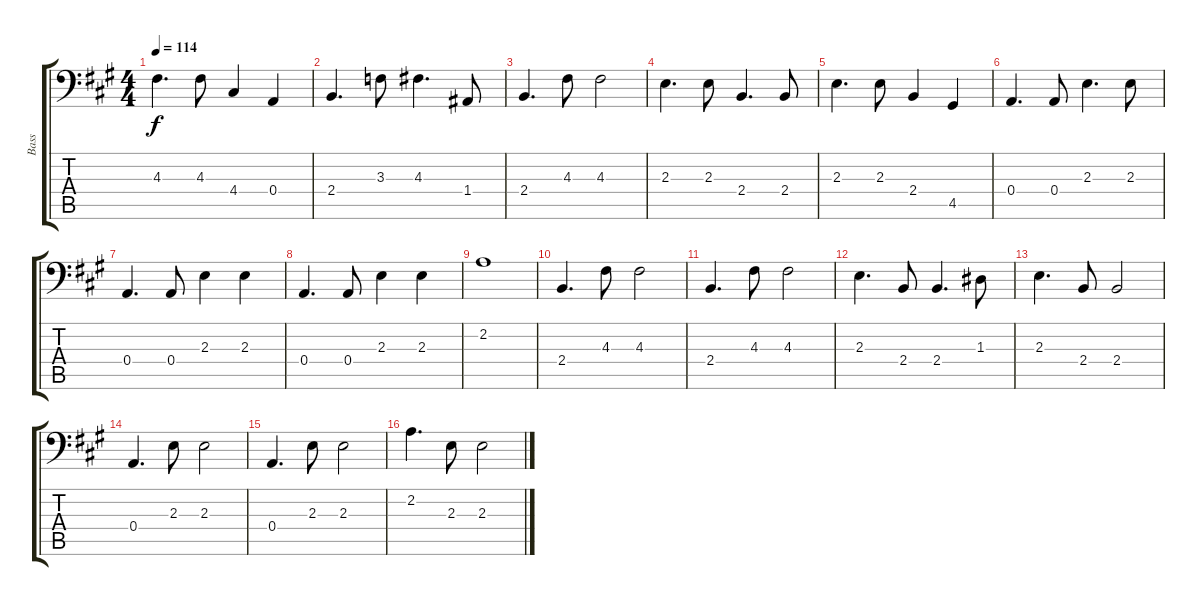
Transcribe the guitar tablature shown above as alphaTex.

\track ("Bass" "Bass") {instrument electricbassfinger}
\staff {score tabs}
\tuning (C3 G2 D2 A1 E1 B0) {hide}
\ts (4 4)
\tempo 114
\clef f4
\ks a
4.3.4{d dy f} 4.3.8 4.4.4 0.4.4 |
2.4.4{d} 3.3.8 4.3.4{d} 1.4.8 |
2.4.4{d} 4.3.8 4.3.2 |
2.3.4{d} 2.3.8 2.4.4{d} 2.4.8 |
2.3.4{d} 2.3.8 2.4.4 4.5.4 |
0.4.4{d} 0.4.8 2.3.4{d} 2.3.8 |
0.4.4{d} 0.4.8 2.3.4 2.3.4 |
0.4.4{d} 0.4.8 2.3.4 2.3.4 |
2.2.1 |
2.4.4{d} 4.3.8 4.3.2 |
2.4.4{d} 4.3.8 4.3.2 |
2.3.4{d} 2.4.8 2.4.4{d} 1.3.8 |
2.3.4{d} 2.4.8 2.4.2 |
0.4.4{d} 2.3.8 2.3.2 |
0.4.4{d} 2.3.8 2.3.2 |
2.2.4{d} 2.3.8 2.3.2
